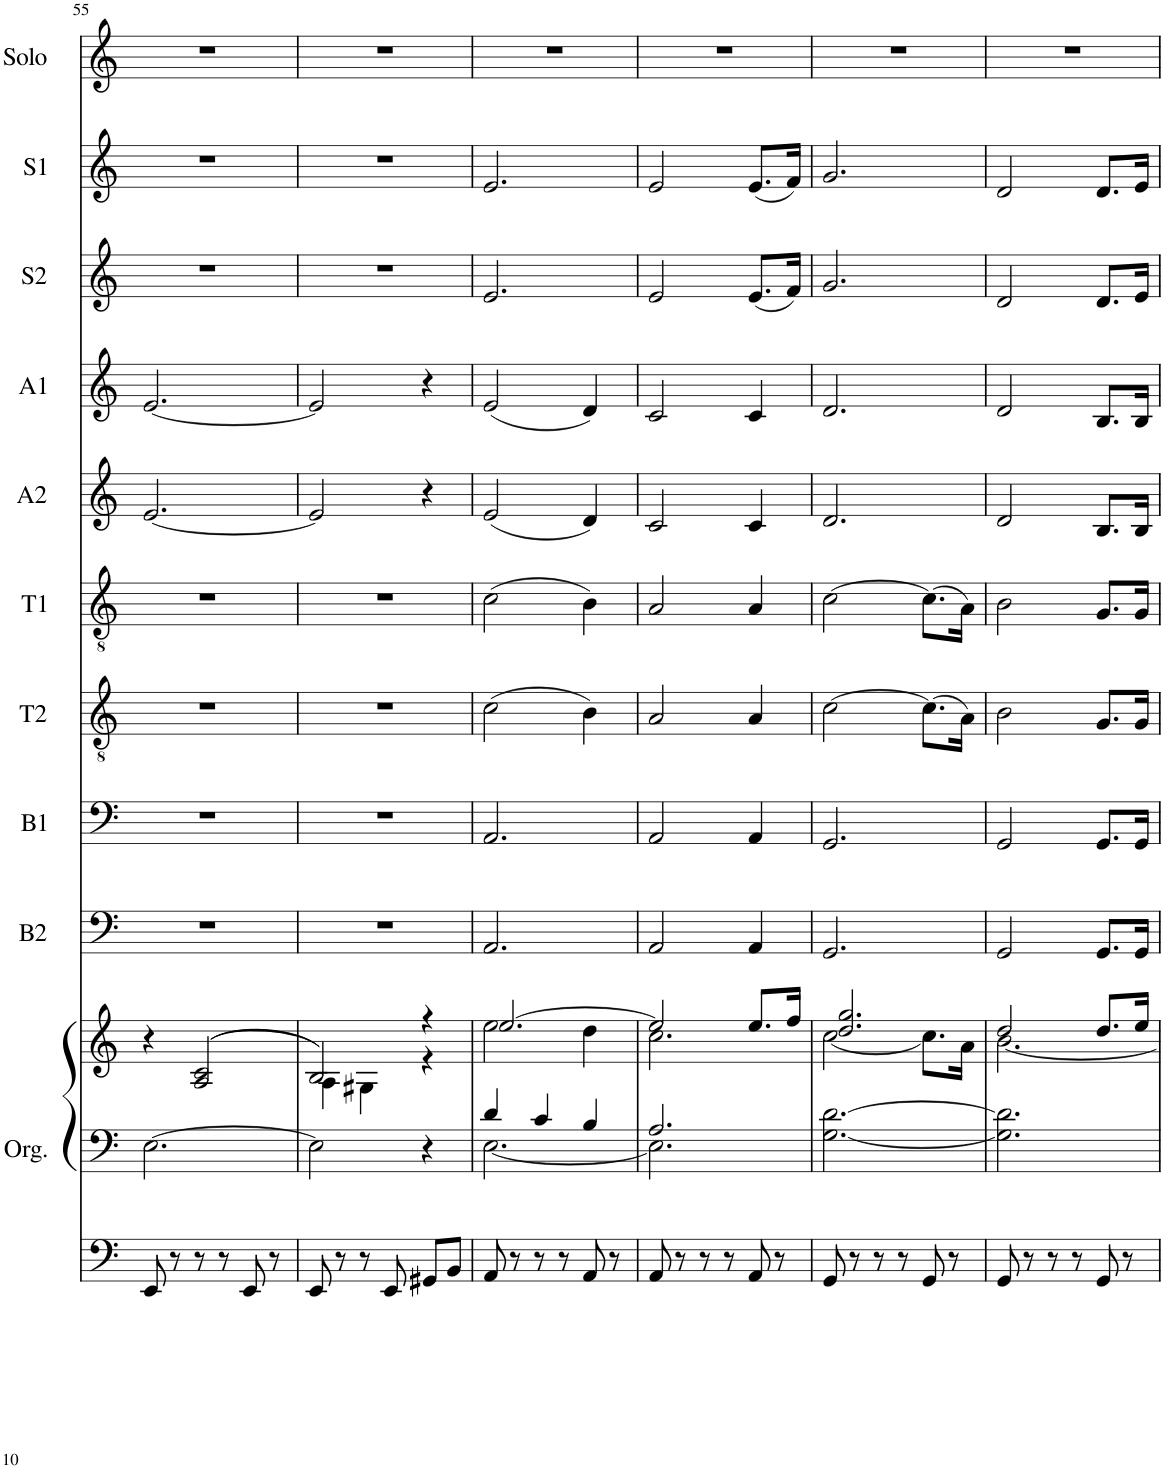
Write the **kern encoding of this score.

**kern	**kern	**kern	**kern	**kern	**kern	**kern	**kern	**kern	**kern	**kern	**kern
*part10	*part10	*part10	*part9	*part8	*part7	*part6	*part5	*part4	*part3	*part2	*part1
*staff12	*staff11	*staff10	*staff9	*staff8	*staff7	*staff6	*staff5	*staff4	*staff3	*staff2	*staff1
*I"Organ	*	*	*I"Bass 2	*I"Bass 1	*I"Tenor 2	*I"Tenor 1	*I"Alto 2	*I"Alto 1	*I"Soprano 2	*I"Soprano 1	*I"Solo
*I'Org.	*	*	*I'B2	*I'B1	*I'T2	*I'T1	*I'A2	*I'A1	*I'S2	*I'S1	*I'Solo
!!LO:PB:g=z
*clefF4	*clefF4	*clefG2	*clefF4	*clefF4	*clefGv2	*clefGv2	*clefG2	*clefG2	*clefG2	*clefG2	*clefG2
*k[]	*k[]	*k[]	*k[]	*k[]	*k[]	*k[]	*k[]	*k[]	*k[]	*k[]	*k[]
*M3/4	*M3/4	*M3/4	*M3/4	*M3/4	*M3/4	*M3/4	*M3/4	*M3/4	*M3/4	*M3/4	*M3/4
=55	=55	=55	=55	=55	=55	=55	=55	=55	=55	=55	=55
8EE/	[2.E\	4r	2.r	2.r	2.r	2.r	[2.e/	[2.e/	2.r	2.r	2.r
8r	.	.	.	.	.	.	.	.	.	.	.
8r	.	((2A/ 2c/	.	.	.	.	.	.	.	.	.
8r	.	.	.	.	.	.	.	.	.	.	.
8EE/	.	.	.	.	.	.	.	.	.	.	.
8r	.	.	.	.	.	.	.	.	.	.	.
=56	=56	=56	=56	=56	=56	=56	=56	=56	=56	=56	=56
*	*	*^	*	*	*	*	*	*	*	*	*
8EE/	2E\]	2B/))	4A\	2.r	2.r	2.r	2.r	2e/]	2e/]	2.r	2.r	2.r
8r	.	.	.	.	.	.	.	.	.	.	.	.
8r	.	.	4G#X\	.	.	.	.	.	.	.	.	.
8EE/	.	.	.	.	.	.	.	.	.	.	.	.
8GG#X/L	4r	4r	4r	.	.	.	.	4r	4r	.	.	.
8BB/J	.	.	.	.	.	.	.	.	.	.	.	.
=57	=57	=57	=57	=57	=57	=57	=57	=57	=57	=57	=57	=57
*	*^	*	*	*	*	*	*	*	*	*	*	*
8AA/	4d/	[2.E\	[2.ee/	2ee\	2.AA/	2.AA/	(2c\	(2c\	(2e/	(2e/	2.e/	2.e/	2.r
8r	.	.	.	.	.	.	.	.	.	.	.	.	.
8r	4c/	.	.	.	.	.	.	.	.	.	.	.	.
8r	.	.	.	.	.	.	.	.	.	.	.	.	.
8AA/	4B/	.	.	4dd\	.	.	4B\)	4B\)	4d/)	4d/)	.	.	.
8r	.	.	.	.	.	.	.	.	.	.	.	.	.
=58	=58	=58	=58	=58	=58	=58	=58	=58	=58	=58	=58	=58	=58
8AA/	2.A/	2.E\]	2ee/]	2.cc\	2AA/	2AA/	2A/	2A/	2c/	2c/	2e/	2e/	2.r
8r	.	.	.	.	.	.	.	.	.	.	.	.	.
8r	.	.	.	.	.	.	.	.	.	.	.	.	.
8r	.	.	.	.	.	.	.	.	.	.	.	.	.
8AA/	.	.	8.ee/L	.	4AA/	4AA/	4A/	4A/	4c/	4c/	(8.e/L	(8.e/L	.
8r	.	.	.	.	.	.	.	.	.	.	.	.	.
.	.	.	16ff/Jk	.	.	.	.	.	.	.	16f/Jk)	16f/Jk)	.
*	*v	*v	*	*	*	*	*	*	*	*	*	*	*
=59	=59	=59	=59	=59	=59	=59	=59	=59	=59	=59	=59	=59
8GG/	[2.G\ [2.d\	2.dd/ 2.gg/	[2cc\	2.GG/	2.GG/	[2c\	[2c\	2.d/	2.d/	2.g/	2.g/	2.r
8r	.	.	.	.	.	.	.	.	.	.	.	.
8r	.	.	.	.	.	.	.	.	.	.	.	.
8r	.	.	.	.	.	.	.	.	.	.	.	.
8GG/	.	.	8.cc\L]	.	.	(8.c\L]	(8.c\L]	.	.	.	.	.
8r	.	.	.	.	.	.	.	.	.	.	.	.
.	.	.	16a\Jk	.	.	16A\Jk)	16A\Jk)	.	.	.	.	.
=60	=60	=60	=60	=60	=60	=60	=60	=60	=60	=60	=60	=60
8GG/	2.G\] 2.d\]	2dd/	[2.b\	2GG/	2GG/	2B\	2B\	2d/	2d/	2d/	2d/	2.r
8r	.	.	.	.	.	.	.	.	.	.	.	.
8r	.	.	.	.	.	.	.	.	.	.	.	.
8r	.	.	.	.	.	.	.	.	.	.	.	.
8GG/	.	8.dd/L	.	8.GG/L	8.GG/L	8.G/L	8.G/L	8.B/L	8.B/L	8.d/L	8.d/L	.
8r	.	.	.	.	.	.	.	.	.	.	.	.
.	.	16ee/Jk	.	16GG/Jk	16GG/Jk	16G/Jk	16G/Jk	16B/Jk	16B/Jk	16e/Jk	16e/Jk	.
*	*	*v	*v	*	*	*	*	*	*	*	*	*
=	=	=	=	=	=	=	=	=	=	=	=
*-	*-	*-	*-	*-	*-	*-	*-	*-	*-	*-	*-
